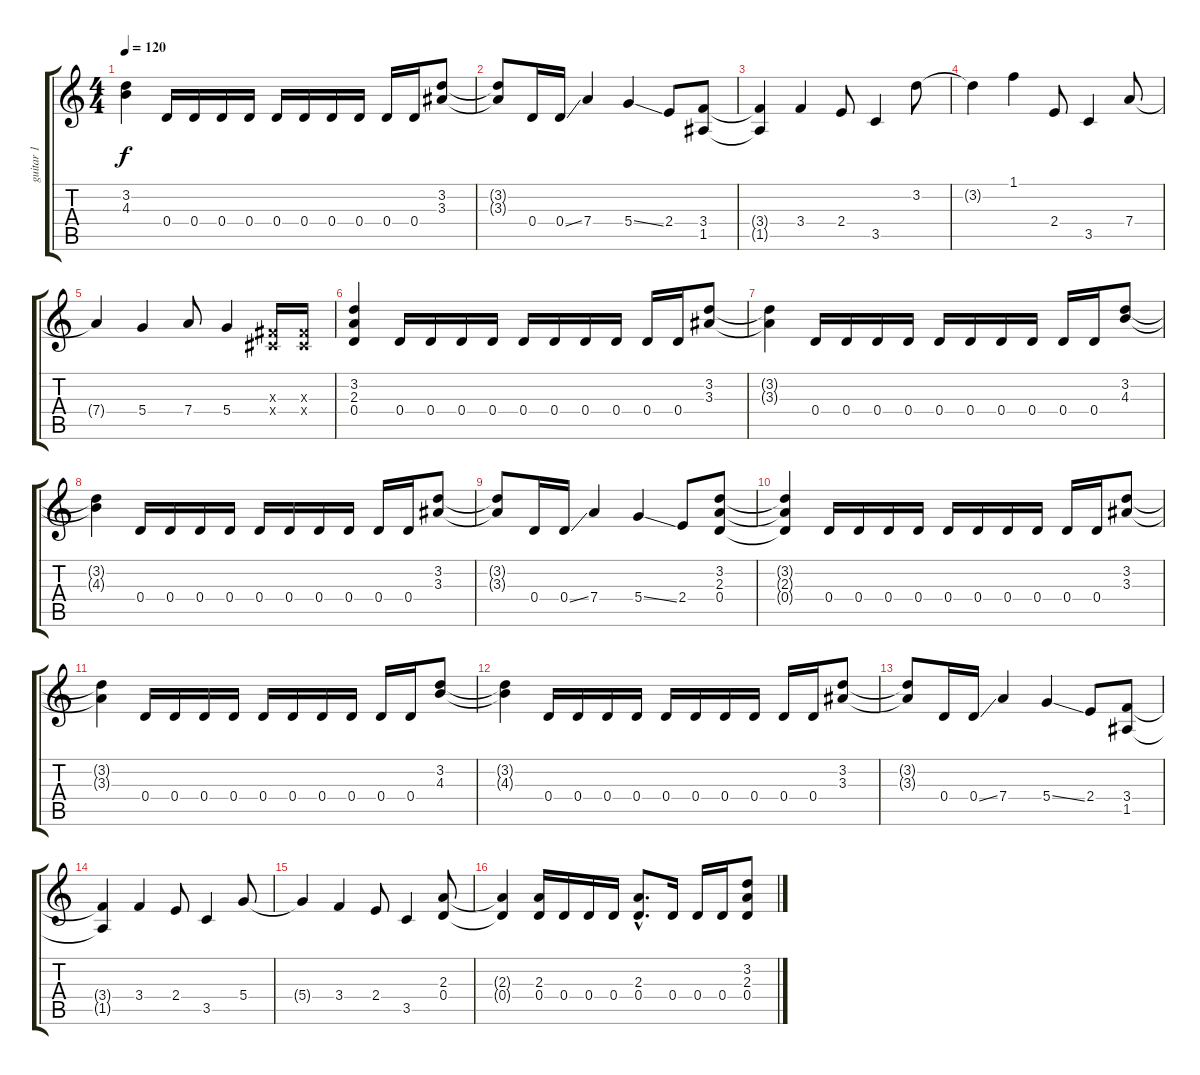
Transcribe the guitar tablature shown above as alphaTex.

\track ("guitar 1" "guitar 1") {instrument overdrivenguitar}
\staff {score tabs}
\tuning (E4 B3 G3 D3 A2 E2) {hide}
\ts (4 4)
\tempo 120
\clef g2
\ks c
(3.2{t} 4.3{t}).4{dy f} 0.4.16 0.4.16 0.4.16 0.4.16 0.4.16 0.4.16 0.4.16 0.4.16 0.4.16 0.4.16 (3.2 3.3).8 |
(3.2{t} 3.3{t}).8 0.4.16 0.4{ss}.16 7.4.4 5.4{ss}.4 2.4.8 (3.4 1.5).8 |
(3.4{t} 1.5{t}).4 3.4.4 2.4.8 3.5.4 3.2.8 |
3.2{t}.4 1.1.4 2.4.8 3.5.4 7.4.8 |
7.4{t}.4 5.4.4 7.4.8 5.4.4 (-1.3{x} -1.4{x}).16 (-1.3{x} -1.4{x}).16 |
(3.2 2.3 0.4).4 0.4.16 0.4.16 0.4.16 0.4.16 0.4.16 0.4.16 0.4.16 0.4.16 0.4.16 0.4.16 (3.2 3.3).8 |
(3.2{t} 3.3{t}).4 0.4.16 0.4.16 0.4.16 0.4.16 0.4.16 0.4.16 0.4.16 0.4.16 0.4.16 0.4.16 (3.2 4.3).8 |
(3.2{t} 4.3{t}).4 0.4.16 0.4.16 0.4.16 0.4.16 0.4.16 0.4.16 0.4.16 0.4.16 0.4.16 0.4.16 (3.2 3.3).8 |
(3.2{t} 3.3{t}).8 0.4.16 0.4{ss}.16 7.4.4 5.4{ss}.4 2.4.8 (3.2 2.3 0.4).8 |
(3.2{t} 2.3{t} 0.4{t}).4 0.4.16 0.4.16 0.4.16 0.4.16 0.4.16 0.4.16 0.4.16 0.4.16 0.4.16 0.4.16 (3.2 3.3).8 |
(3.2{t} 3.3{t}).4 0.4.16 0.4.16 0.4.16 0.4.16 0.4.16 0.4.16 0.4.16 0.4.16 0.4.16 0.4.16 (3.2 4.3).8 |
(3.2{t} 4.3{t}).4 0.4.16 0.4.16 0.4.16 0.4.16 0.4.16 0.4.16 0.4.16 0.4.16 0.4.16 0.4.16 (3.2 3.3).8 |
(3.2{t} 3.3{t}).8 0.4.16 0.4{ss}.16 7.4.4 5.4{ss}.4 2.4.8 (3.4 1.5).8 |
(3.4{t} 1.5{t}).4 3.4.4 2.4.8 3.5.4 5.4.8 |
5.4{t}.4 3.4.4 2.4.8 3.5.4 (2.3 0.4).8 |
(2.3{t} 0.4{t}).4 (2.3 0.4).16 0.4.16 0.4.16 0.4.16 (2.3{hac} 0.4{hac}).8{d} 0.4.16 0.4.16 0.4.16 (3.2 2.3 0.4).8
